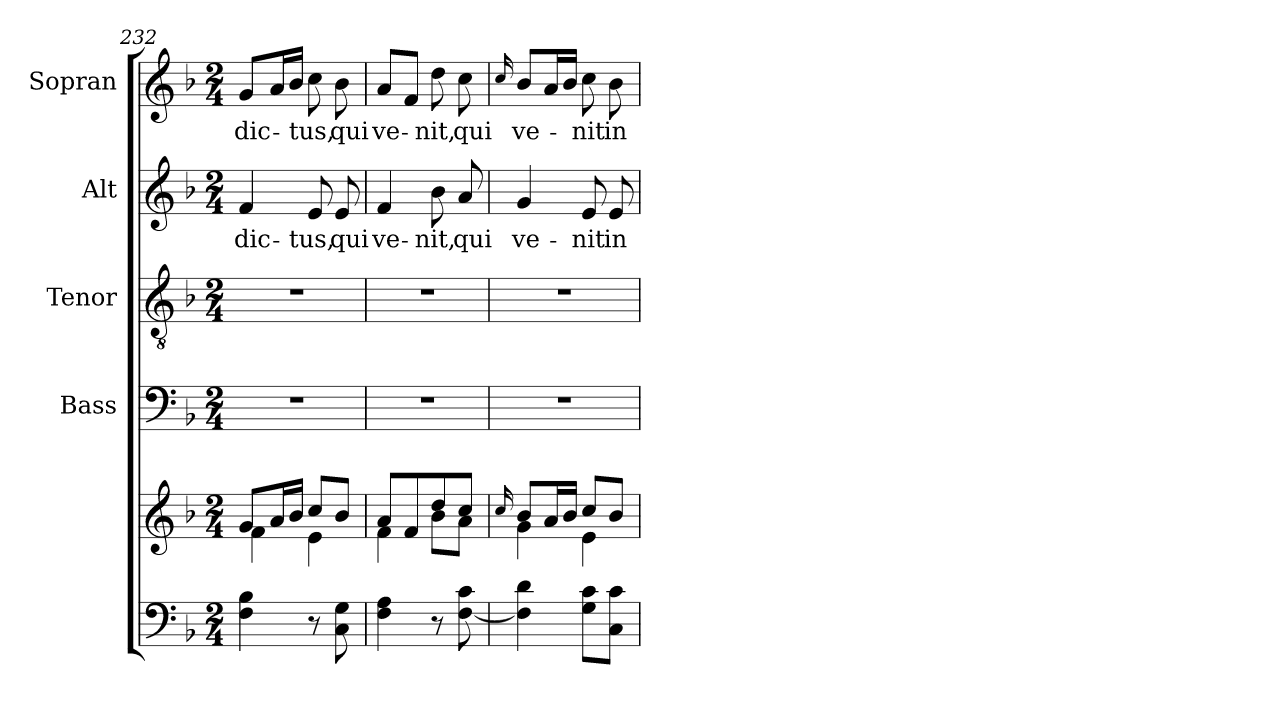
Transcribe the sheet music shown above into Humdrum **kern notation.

**kern	**kern	**kern	**kern	**kern	**text	**kern	**text
*part5	*part5	*part4	*part3	*part2	*part2	*part1	*part1
*staff6	*staff5	*staff4	*staff3	*staff2	*staff2	*staff1	*staff1
*	*	*I"Bass	*I"Tenor	*I"Alt	*	*I"Sopran	*
*	*	*I'B.	*I'T.	*I'A.	*	*I'S.	*
*clefF4	*clefG2	*clefF4	*clefGv2	*clefG2	*	*clefG2	*
*k[b-]	*k[b-]	*k[b-]	*k[b-]	*k[b-]	*	*k[b-]	*
*F:	*F:	*F:	*F:	*F:	*	*F:	*
*M2/4	*M2/4	*M2/4	*M2/4	*M2/4	*	*M2/4	*
=232	=232	=232	=232	=232	=232	=232	=232
*	*^	*	*	*	*	*	*
!	!	!	!	!	!	!LO:LY:b	!	!LO:LY:b
4F\ 4B-\	8g/L	4f\	2r	2r	4f/	-dic-	8g/L	-dic-
.	16a/L	.	.	.	.	.	16a/L	.
.	16b-/JJ	.	.	.	.	.	16b-/JJ	.
!	!	!	!	!	!	!LO:LY:b	!	!LO:LY:b
8r	8cc/L	4e\	.	.	8e/	-tus,	8cc\	-tus,
!	!	!	!	!	!	!LO:LY:b	!	!LO:LY:b
8C\ 8G\	8b-/J	.	.	.	8e/	qui	8b-\	qui
=233	=233	=233	=233	=233	=233	=233	=233	=233
!	!	!	!	!	!	!LO:LY:b	!	!LO:LY:b
4F\ 4A\	8a/L	4f\	2r	2r	4f/	ve-	8a/L	ve-
.	8f/	.	.	.	.	.	8f/J	.
!	!	!	!	!	!	!LO:LY:b	!	!LO:LY:b
8r	8dd/	8b-\L	.	.	8b-\	-nit,	8dd\	-nit,
!	!	!	!	!	!	!LO:LY:b	!	!LO:LY:b
[<8F\ 8c\	8cc/J	8a\J	.	.	8a/	qui	8cc\	qui
=234	=234	=234	=234	=234	=234	=234	=234	=234
.	16qqcc/	.	.	.	.	.	16qqcc/	.
!	!	!	!	!	!	!LO:LY:b	!	!LO:LY:b
4F\] 4d\	8b-/L	4g\	2r	2r	4g/	ve-	8b-/L	ve-
.	16a/L	.	.	.	.	.	16a/L	.
.	16b-/JJ	.	.	.	.	.	16b-/JJ	.
!	!	!	!	!	!	!LO:LY:b	!	!LO:LY:b
8G\ 8c\L	8cc/L	4e\	.	.	8e/	-nit	8cc\	-nit
!	!	!	!	!	!	!LO:LY:b	!	!LO:LY:b
8C\ 8c\J	8b-/J	.	.	.	8e/	in	8b-\	in
*	*v	*v	*	*	*	*	*	*
=	=	=	=	=	=	=	=
*-	*-	*-	*-	*-	*-	*-	*-
